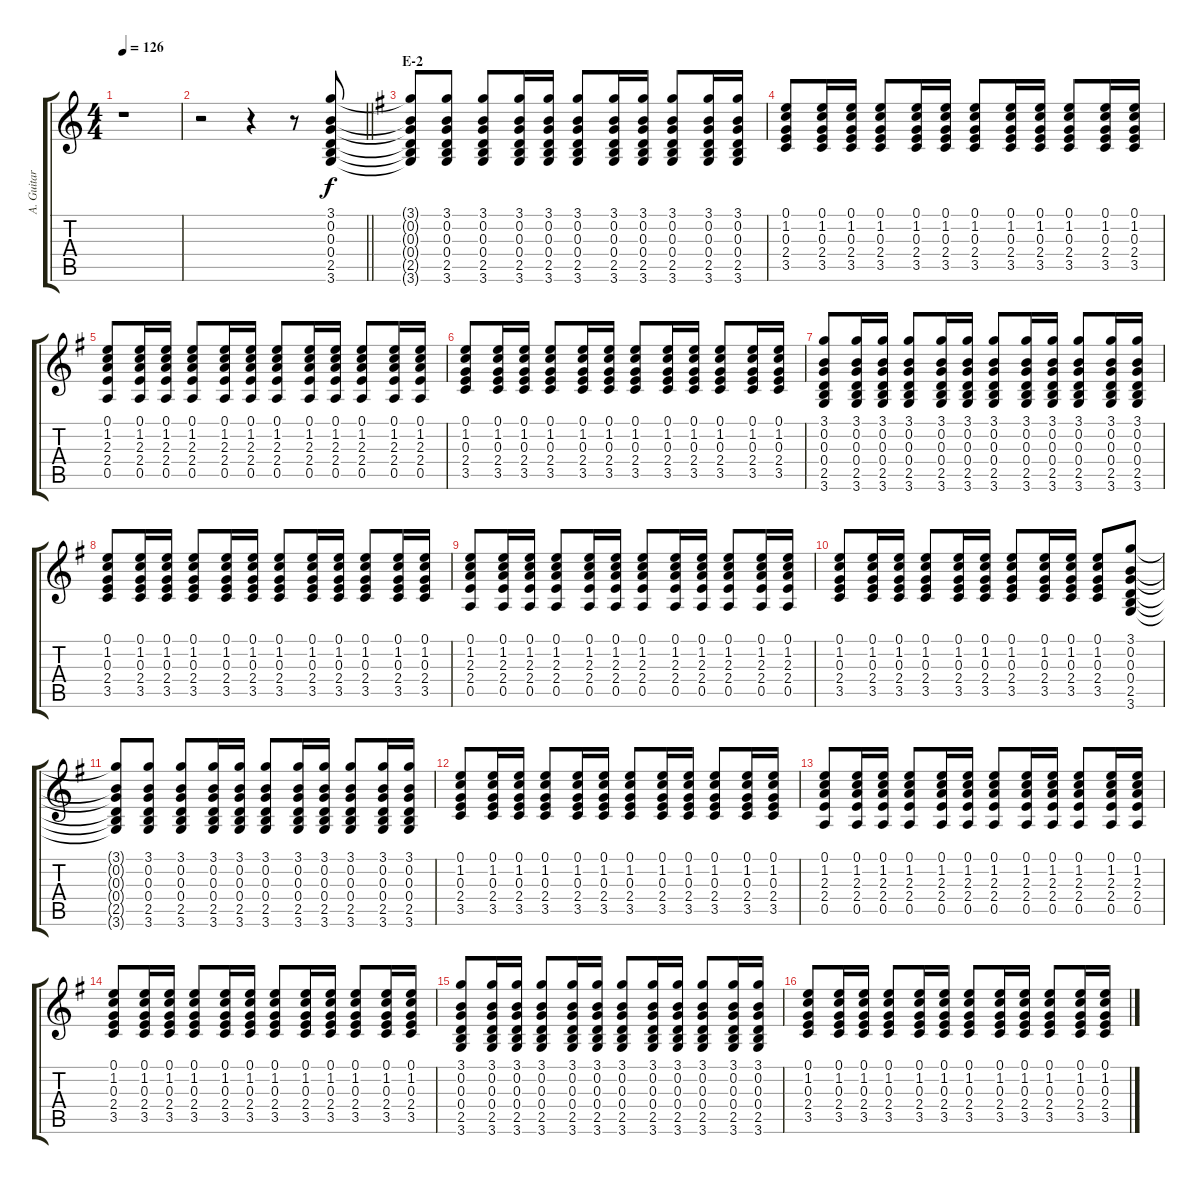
\track ("A. Guitar" "A. Guitar") {instrument acousticguitarsteel}
\staff {score tabs}
\tuning (E4 B3 G3 D3 A2 E2) {hide}
\ts (4 4)
\tempo 126
\clef g2
\ks c
r.1{dy f} |
\barLineRight lightlight
r.2 r.4 r.8 (3.1 0.2 0.3 0.4 2.5 3.6).8 |
\section ("" "E-2")
\ks g
(3.1{t} 0.2{t} 0.3{t} 0.4{t} 2.5{t} 3.6{t}).8 (3.1 0.2 0.3 0.4 2.5 3.6).8 (3.1 0.2 0.3 0.4 2.5 3.6).8 (3.1 0.2 0.3 0.4 2.5 3.6).16 (3.1 0.2 0.3 0.4 2.5 3.6).16 (3.1 0.2 0.3 0.4 2.5 3.6).8 (3.1 0.2 0.3 0.4 2.5 3.6).16 (3.1 0.2 0.3 0.4 2.5 3.6).16 (3.1 0.2 0.3 0.4 2.5 3.6).8 (3.1 0.2 0.3 0.4 2.5 3.6).16 (3.1 0.2 0.3 0.4 2.5 3.6).16 |
(0.1 1.2 0.3 2.4 3.5).8 (0.1 1.2 0.3 2.4 3.5).16 (0.1 1.2 0.3 2.4 3.5).16 (0.1 1.2 0.3 2.4 3.5).8 (0.1 1.2 0.3 2.4 3.5).16 (0.1 1.2 0.3 2.4 3.5).16 (0.1 1.2 0.3 2.4 3.5).8 (0.1 1.2 0.3 2.4 3.5).16 (0.1 1.2 0.3 2.4 3.5).16 (0.1 1.2 0.3 2.4 3.5).8 (0.1 1.2 0.3 2.4 3.5).16 (0.1 1.2 0.3 2.4 3.5).16 |
(0.1 1.2 2.3 2.4 0.5).8 (0.1 1.2 2.3 2.4 0.5).16 (0.1 1.2 2.3 2.4 0.5).16 (0.1 1.2 2.3 2.4 0.5).8 (0.1 1.2 2.3 2.4 0.5).16 (0.1 1.2 2.3 2.4 0.5).16 (0.1 1.2 2.3 2.4 0.5).8 (0.1 1.2 2.3 2.4 0.5).16 (0.1 1.2 2.3 2.4 0.5).16 (0.1 1.2 2.3 2.4 0.5).8 (0.1 1.2 2.3 2.4 0.5).16 (0.1 1.2 2.3 2.4 0.5).16 |
(0.1 1.2 0.3 2.4 3.5).8 (0.1 1.2 0.3 2.4 3.5).16 (0.1 1.2 0.3 2.4 3.5).16 (0.1 1.2 0.3 2.4 3.5).8 (0.1 1.2 0.3 2.4 3.5).16 (0.1 1.2 0.3 2.4 3.5).16 (0.1 1.2 0.3 2.4 3.5).8 (0.1 1.2 0.3 2.4 3.5).16 (0.1 1.2 0.3 2.4 3.5).16 (0.1 1.2 0.3 2.4 3.5).8 (0.1 1.2 0.3 2.4 3.5).16 (0.1 1.2 0.3 2.4 3.5).16 |
(3.1 0.2 0.3 0.4 2.5 3.6).8 (3.1 0.2 0.3 0.4 2.5 3.6).16 (3.1 0.2 0.3 0.4 2.5 3.6).16 (3.1 0.2 0.3 0.4 2.5 3.6).8 (3.1 0.2 0.3 0.4 2.5 3.6).16 (3.1 0.2 0.3 0.4 2.5 3.6).16 (3.1 0.2 0.3 0.4 2.5 3.6).8 (3.1 0.2 0.3 0.4 2.5 3.6).16 (3.1 0.2 0.3 0.4 2.5 3.6).16 (3.1 0.2 0.3 0.4 2.5 3.6).8 (3.1 0.2 0.3 0.4 2.5 3.6).16 (3.1 0.2 0.3 0.4 2.5 3.6).16 |
(0.1 1.2 0.3 2.4 3.5).8 (0.1 1.2 0.3 2.4 3.5).16 (0.1 1.2 0.3 2.4 3.5).16 (0.1 1.2 0.3 2.4 3.5).8 (0.1 1.2 0.3 2.4 3.5).16 (0.1 1.2 0.3 2.4 3.5).16 (0.1 1.2 0.3 2.4 3.5).8 (0.1 1.2 0.3 2.4 3.5).16 (0.1 1.2 0.3 2.4 3.5).16 (0.1 1.2 0.3 2.4 3.5).8 (0.1 1.2 0.3 2.4 3.5).16 (0.1 1.2 0.3 2.4 3.5).16 |
(0.1 1.2 2.3 2.4 0.5).8 (0.1 1.2 2.3 2.4 0.5).16 (0.1 1.2 2.3 2.4 0.5).16 (0.1 1.2 2.3 2.4 0.5).8 (0.1 1.2 2.3 2.4 0.5).16 (0.1 1.2 2.3 2.4 0.5).16 (0.1 1.2 2.3 2.4 0.5).8 (0.1 1.2 2.3 2.4 0.5).16 (0.1 1.2 2.3 2.4 0.5).16 (0.1 1.2 2.3 2.4 0.5).8 (0.1 1.2 2.3 2.4 0.5).16 (0.1 1.2 2.3 2.4 0.5).16 |
(0.1 1.2 0.3 2.4 3.5).8 (0.1 1.2 0.3 2.4 3.5).16 (0.1 1.2 0.3 2.4 3.5).16 (0.1 1.2 0.3 2.4 3.5).8 (0.1 1.2 0.3 2.4 3.5).16 (0.1 1.2 0.3 2.4 3.5).16 (0.1 1.2 0.3 2.4 3.5).8 (0.1 1.2 0.3 2.4 3.5).16 (0.1 1.2 0.3 2.4 3.5).16 (0.1 1.2 0.3 2.4 3.5).8 (3.1 0.2 0.3 0.4 2.5 3.6).8 |
(3.1{t} 0.2{t} 0.3{t} 0.4{t} 2.5{t} 3.6{t}).8 (3.1 0.2 0.3 0.4 2.5 3.6).8 (3.1 0.2 0.3 0.4 2.5 3.6).8 (3.1 0.2 0.3 0.4 2.5 3.6).16 (3.1 0.2 0.3 0.4 2.5 3.6).16 (3.1 0.2 0.3 0.4 2.5 3.6).8 (3.1 0.2 0.3 0.4 2.5 3.6).16 (3.1 0.2 0.3 0.4 2.5 3.6).16 (3.1 0.2 0.3 0.4 2.5 3.6).8 (3.1 0.2 0.3 0.4 2.5 3.6).16 (3.1 0.2 0.3 0.4 2.5 3.6).16 |
(0.1 1.2 0.3 2.4 3.5).8 (0.1 1.2 0.3 2.4 3.5).16 (0.1 1.2 0.3 2.4 3.5).16 (0.1 1.2 0.3 2.4 3.5).8 (0.1 1.2 0.3 2.4 3.5).16 (0.1 1.2 0.3 2.4 3.5).16 (0.1 1.2 0.3 2.4 3.5).8 (0.1 1.2 0.3 2.4 3.5).16 (0.1 1.2 0.3 2.4 3.5).16 (0.1 1.2 0.3 2.4 3.5).8 (0.1 1.2 0.3 2.4 3.5).16 (0.1 1.2 0.3 2.4 3.5).16 |
(0.1 1.2 2.3 2.4 0.5).8 (0.1 1.2 2.3 2.4 0.5).16 (0.1 1.2 2.3 2.4 0.5).16 (0.1 1.2 2.3 2.4 0.5).8 (0.1 1.2 2.3 2.4 0.5).16 (0.1 1.2 2.3 2.4 0.5).16 (0.1 1.2 2.3 2.4 0.5).8 (0.1 1.2 2.3 2.4 0.5).16 (0.1 1.2 2.3 2.4 0.5).16 (0.1 1.2 2.3 2.4 0.5).8 (0.1 1.2 2.3 2.4 0.5).16 (0.1 1.2 2.3 2.4 0.5).16 |
(0.1 1.2 0.3 2.4 3.5).8 (0.1 1.2 0.3 2.4 3.5).16 (0.1 1.2 0.3 2.4 3.5).16 (0.1 1.2 0.3 2.4 3.5).8 (0.1 1.2 0.3 2.4 3.5).16 (0.1 1.2 0.3 2.4 3.5).16 (0.1 1.2 0.3 2.4 3.5).8 (0.1 1.2 0.3 2.4 3.5).16 (0.1 1.2 0.3 2.4 3.5).16 (0.1 1.2 0.3 2.4 3.5).8 (0.1 1.2 0.3 2.4 3.5).16 (0.1 1.2 0.3 2.4 3.5).16 |
(3.1 0.2 0.3 0.4 2.5 3.6).8 (3.1 0.2 0.3 0.4 2.5 3.6).16 (3.1 0.2 0.3 0.4 2.5 3.6).16 (3.1 0.2 0.3 0.4 2.5 3.6).8 (3.1 0.2 0.3 0.4 2.5 3.6).16 (3.1 0.2 0.3 0.4 2.5 3.6).16 (3.1 0.2 0.3 0.4 2.5 3.6).8 (3.1 0.2 0.3 0.4 2.5 3.6).16 (3.1 0.2 0.3 0.4 2.5 3.6).16 (3.1 0.2 0.3 0.4 2.5 3.6).8 (3.1 0.2 0.3 0.4 2.5 3.6).16 (3.1 0.2 0.3 0.4 2.5 3.6).16 |
(0.1 1.2 0.3 2.4 3.5).8 (0.1 1.2 0.3 2.4 3.5).16 (0.1 1.2 0.3 2.4 3.5).16 (0.1 1.2 0.3 2.4 3.5).8 (0.1 1.2 0.3 2.4 3.5).16 (0.1 1.2 0.3 2.4 3.5).16 (0.1 1.2 0.3 2.4 3.5).8 (0.1 1.2 0.3 2.4 3.5).16 (0.1 1.2 0.3 2.4 3.5).16 (0.1 1.2 0.3 2.4 3.5).8 (0.1 1.2 0.3 2.4 3.5).16 (0.1 1.2 0.3 2.4 3.5).16
